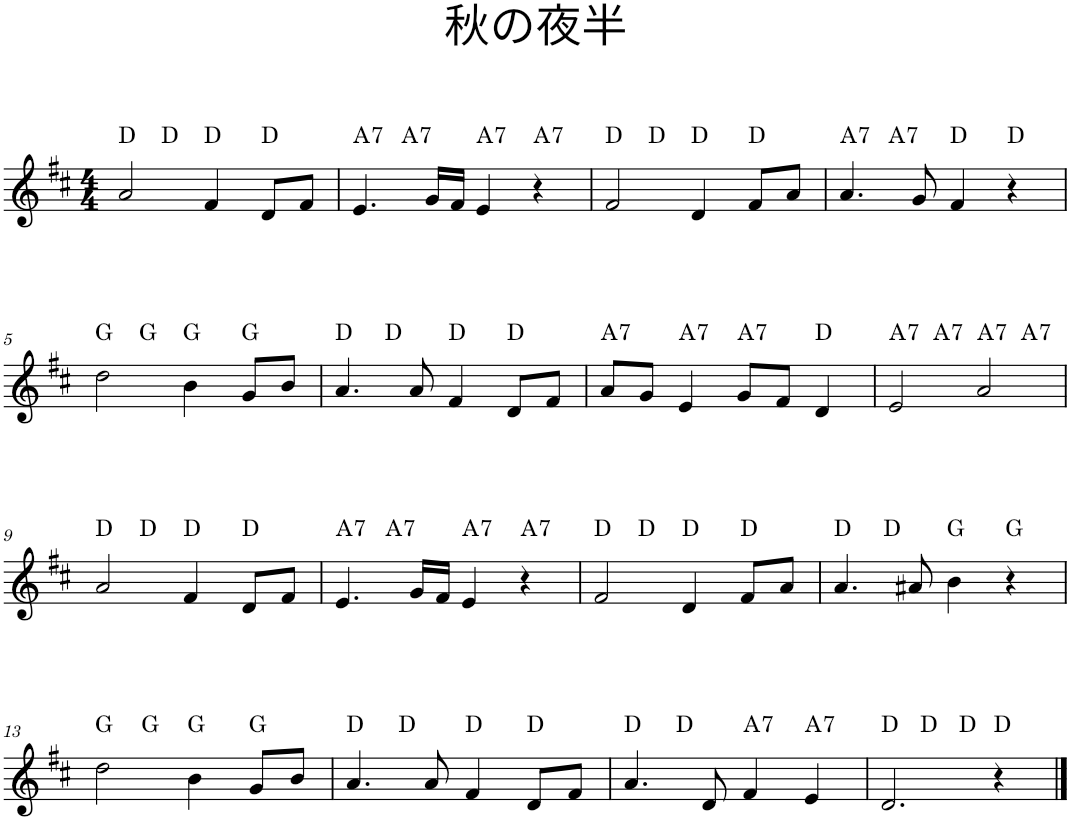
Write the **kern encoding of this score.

**kern	**harte
*part1	*part1
*staff1	*
*I"Piano	*
*I'Pno.	*
*clefG2	*
*k[f#c#]	*
*M4/4	*
=1	=1
*^	*
2a/	4ryy	D:maj
.	2.ryy	D:maj
4f#/	.	D:maj
8d/L	.	D:maj
8f#/J	.	.
=2	=2	=2
!	!	!LO:H:kt=7
4.e/	4ryy	A:7
!	!	!LO:H:kt=7
.	2.ryy	A:7
16g/LL	.	.
16f#/JJ	.	.
!	!	!LO:H:kt=7
4e/	.	A:7
!	!	!LO:H:kt=7
4r	.	A:7
=3	=3	=3
2f#/	4ryy	D:maj
.	2.ryy	D:maj
4d/	.	D:maj
8f#/L	.	D:maj
8a/J	.	.
=4	=4	=4
!	!	!LO:H:kt=7
4.a/	4ryy	A:7
!	!	!LO:H:kt=7
.	2.ryy	A:7
8g/	.	.
4f#/	.	D:maj
4r	.	D:maj
!!LO:LB:g=z	!!
=5	=5	=5
2dd\	4ryy	G:maj
.	2.ryy	G:maj
4b\	.	G:maj
8g/L	.	G:maj
8b/J	.	.
=6	=6	=6
4.a/	4ryy	D:maj
.	2.ryy	D:maj
8a/	.	.
4f#/	.	D:maj
8d/L	.	D:maj
8f#/J	.	.
=7	=7	=7
!	!	!LO:H:kt=7
*v	*v	*
8a/L	A:7
8g/J	.
!	!LO:H:kt=7
4e/	A:7
!	!LO:H:kt=7
8g/L	A:7
8f#/J	.
4d/	D:maj
=8	=8
!	!LO:H:kt=7
*^	*
*	*^	*
2e/	4ryy	2.ryy	A:7
!	!	!	!LO:H:kt=7
.	2.ryy	.	A:7
!	!	!	!LO:H:kt=7
2a/	.	.	A:7
!	!	!	!LO:H:kt=7
.	.	4ryy	A:7
*	*v	*v	*
!!LO:LB:g=z
=9	=9	=9
2a/	4ryy	D:maj
.	2.ryy	D:maj
4f#/	.	D:maj
8d/L	.	D:maj
8f#/J	.	.
=10	=10	=10
!	!	!LO:H:kt=7
4.e/	4ryy	A:7
!	!	!LO:H:kt=7
.	2.ryy	A:7
16g/LL	.	.
16f#/JJ	.	.
!	!	!LO:H:kt=7
4e/	.	A:7
!	!	!LO:H:kt=7
4r	.	A:7
=11	=11	=11
2f#/	4ryy	D:maj
.	2.ryy	D:maj
4d/	.	D:maj
8f#/L	.	D:maj
8a/J	.	.
=12	=12	=12
4.a/	4ryy	D:maj
.	2.ryy	D:maj
8a#X/	.	.
4b\	.	G:maj
4r	.	G:maj
!!LO:LB:g=z	!!
=13	=13	=13
2dd\	4ryy	G:maj
.	2.ryy	G:maj
4b\	.	G:maj
8g/L	.	G:maj
8b/J	.	.
=14	=14	=14
4.a/	4ryy	D:maj
.	2.ryy	D:maj
8a/	.	.
4f#/	.	D:maj
8d/L	.	D:maj
8f#/J	.	.
=15	=15	=15
4.a/	4ryy	D:maj
.	2.ryy	D:maj
8d/	.	.
!	!	!LO:H:kt=7
4f#/	.	A:7
!	!	!LO:H:kt=7
4e/	.	A:7
=16	=16	=16
*	*^	*
2.d/	4ryy	2ryy	D:maj
.	2.ryy	.	D:maj
.	.	2ryy	D:maj
4r	.	.	D:maj
*v	*v	*v	*
==	==
*-	*-
